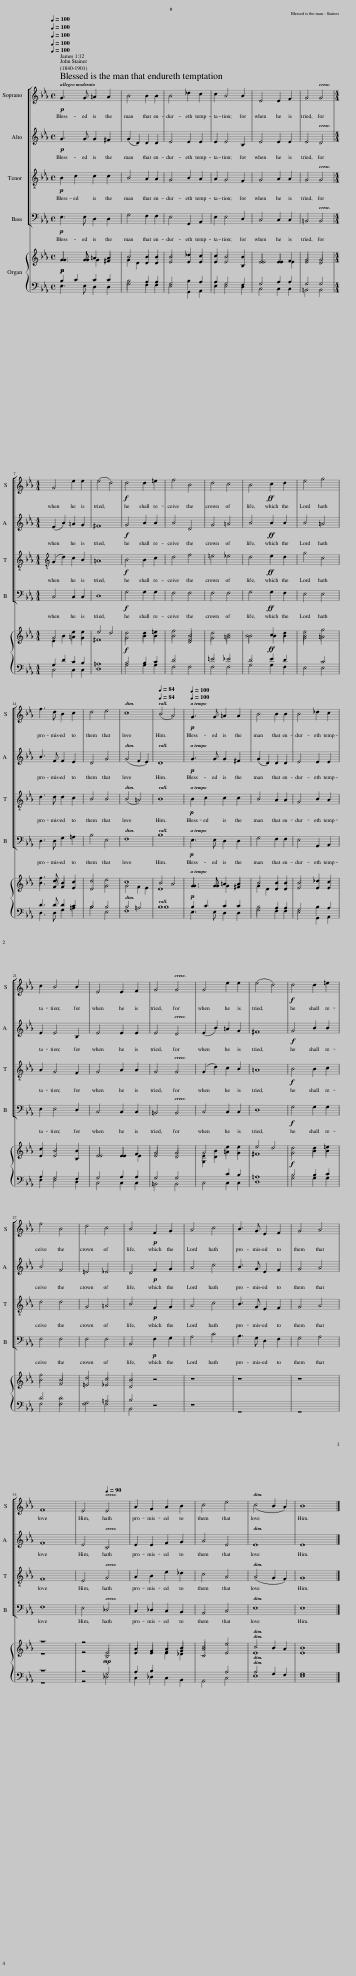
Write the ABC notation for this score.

X:1
%%score [ 1 2 3 4 ] { ( 5 6 ) | ( 7 8 ) }
L:1/8
Q:1/4=100
M:4/4
I:linebreak $
K:Eb
V:1 treble
V:2 treble
V:3 treble-8
V:4 bass
V:5 treble
V:6 treble
V:7 bass
V:8 bass
V:1
!p! G3 G =A2 A2 | B4 B2 B2 | B4 _d2 c2 | c2 B4 B2 | E4 E2 F2 | %5
 G4 G4 |$[M:4/4] G4 e2 e2 | (e4 d4) |!f! d4 d2 =e2 | f4 B4 | %10
 d4 c4 | B4!ff! c2 d2 | e4 g4 |$ f3 d B2 c2 | d4 e4 | %15
 c8 |[Q:1/4=84][Q:1/4=84] (B4 A4) |!p![Q:1/4=100][Q:1/4=100] G3 G =A2 A2 | B4 B2 B2 | B4 _d2 c2 |$ %20
 c2 B4 B2 | E4 E2 F2 | G4 G4 | G4 e2 e2 | (e4 d4) | %25
!f! d4 d2 =e2 |$ f4 B4 | d4 c4 | B4!p! F2 G2 | A4 c4 | %30
 B3 G E2 F2 | G4 A4 |$ F8 | E4[Q:1/4=90] E4 | A2 G2 A2 B2 | %35
 c4 e4 | (c4 B2 A2) | B8 |] %38
V:2
!p! G3 G G2 ^F2 | (G2 D2) D2 D2 | E4 E2 E2 | E2 E4 B,2 | E4 E2 E2 | %5
 E4 D4 |$[M:4/4] (E2 B2) =A2 G2 | ^F8 |!f! G4 B2 B2 | B4 D4 | %10
 G4 =A4 | B4!ff! B2 B2 | B4 =A4 |$ B3 F F2 E2 | D4 G4 | %15
 (G4 F2 E2) | D8 |!p! G3 G G2 ^F2 | (G2 D2) D2 D2 | E4 E2 E2 |$ %20
 E2 E4 B,2 | E4 E2 E2 | E4 D4 | (E2 B2) =A2 G2 | ^F8 | %25
!f! G4 B2 B2 |$ B4 F4 | =E4 _E4 | D4!p! F2 G2 | A4 c4 | %30
 B3 G E2 F2 | G4 A4 |$ F8 | E4 B,4 | E2 E2 F2 G2 | %35
 A4 E4 | E8 | E8 |] %38
V:3
!p! B2 c2 c2 c2 | B4 A2 A2 | G4 B2 A2 | A2 G4 F2 | G4 A2 A2 | %5
 G4 G4 |$[M:4/4][K:treble-8] (G2 d2) c2 B2 | =A8 |!f! B4 B2 c2 | d4 f4 | %10
 =e4 _e4 | d4!ff! e2 d2 | g4 c4 |$ d3 d d2 c2 | B4 B4 | %15
 (B4 =A4) | B8 |!p! B2 c2 c2 c2 | B4 A2 A2 | G4 B2 A2 |$ %20
 A2 G4 F2 | G4 A2 A2 | G4 G4 | (G2 d2) c2 B2 | =A8 | %25
!f! B4 B2 c2 |$ d4 d4 | G4 =A4 | B4!p! F2 G2 | A4 c4 | %30
 B3 G E2 F2 | G4 A4 |$ F8 | E4 G4 | A2 B2 e2 _d2 | %35
 c4 A4 | (A4 G2 F2) | G8 |] %38
V:4
!p! E,3 E, D,2 D,2 | G,4 F,2 F,2 | E,4 G,,2 A,,2 | E,2 E,4 D,2 | C,4 C,2 C,2 | %5
 =B,,4 B,,4 |$[M:4/4] C,4 C,2 C,2 | D,8 |!f! G,4 G,2 G,2 | F,4 F,4 | %10
 F,4 F,4 | G,4!ff! G,2 F,2 | E,4 E,4 |$ D,3 D, G,2 =A,2 | B,4 E,4 | %15
 F,8 | B,8 |!p! E,3 E, D,2 D,2 | G,4 F,2 F,2 | E,4 G,,2 A,,2 |$ %20
 E,2 E,4 D,2 | C,4 C,2 C,2 | =B,,4 B,,4 | C,4 C,2 C,2 | D,8 | %25
!f! G,4 G,2 G,2 |$ F,4 F,4 | F,4 F,4 | B,,4!p! F,2 G,2 | A,4 C4 | %30
 B,3 G, E,2 F,2 | G,4 A,4 |$ F,8 | E,4 _D,4 | C,2 _D,2 C,2 B,,2 | %35
 A,,4 C,4 | E,8 | E,8 |] %38
V:5
!p!!p! G3 G =A2 A2 | B4 B2 B2 | B4 _d2 c2 | c2 B4 B2 | E4 E2 F2 | %5
 G4 G4 |$[M:4/4] G4 e2 e2 | e4 d4 |!f! d4 d2 =e2 | f4 B4 | %10
 d4 c4 | B4!ff! c2 d2 | e4 g4 |$ f3 d B2 c2 | d4 e4 | %15
 c8 | B4 A4 |!p! G3 G =A2 A2 | B4 B2 B2 | B4 _d2 c2 |$ %20
 c2 B4 B2 | E4 E2 F2 | G4 G4 | G4 e2 e2 | e4 d4 | %25
!f! d4 d2 =e2 |$ f4 B4 | d4 c4 | B4 z4 | z8 | %30
 z8 | z8 |$ z8 | z4!mp! E4 | A2 G2 A2 B2 | %35
 c4 e4 | c4 B2 A2 | B8 |] %38
V:6
 G3 G G2 ^F2 | G2 D2 D2 D2 | E4 E2 E2 | E2 E4 B,2 | E4 E2 E2 | %5
 E4 D4 |$[M:4/4] E2 B2 =A2 G2 | ^F8 | G4 B2 B2 | B4 D4 | %10
 G4 =A4 | B4 B2 B2 | B4 =A4 |$ B3 F F2 E2 | D4 G4 | %15
 G4 F2 E2 | D8 | G3 G G2 ^F2 | G2 D2 D2 D2 | E4 E2 E2 |$ %20
 E2 E4 B,2 | E4 E2 E2 | E4 D4 | E2 B2 =A2 G2 | ^F8 | %25
 G4 B2 B2 |$ B4 F4 | =E4 _E4 | D4 x4 | x8 | %30
 x8 | x8 |$ z8 | z4 B,4 | E2 E2 F2 G2 | %35
 A4 E4 | E8 | E8 |] %38
V:7
 B,2 C2 C2 C2 | B,4 A,2 A,2 | G,4 B,2 A,2 | A,2 G,4 F,2 | G,4 A,2 A,2 | %5
 G,4 G,4 |$[M:4/4] G,2 D2 C2 B,2 | =A,8 | B,4 B,2 C2 | D4[I:staff -1] F4 | %10
[I:staff +1] =E4 _E4 | D4 E2 D2 |[I:staff -1] G4[I:staff +1] C4 |$ D3 D D2 C2 | B,4 B,4 | %15
 B,4 =A,4 | B,8 | B,2 C2 C2 C2 | B,4 A,2 A,2 | G,4 B,2 A,2 |$ %20
 A,2 G,4 F,2 | G,4 A,2 A,2 | G,4 G,4 |[I:staff -1] G,2 D2[I:staff +1] C2 B,2 | =A,8 | %25
 B,4 B,2 C2 |$ D4 D4 | x4 =A,4 | B,4 z4 | z8 | %30
 x8 | x8 |$ z8 | z4 G,4 | A,2 B,2[I:staff -1] E2 _D2 | %35
 C4[I:staff +1] A,4 | A,4 G,2 F,2 | G,8 |] %38
V:8
 E,3 E, D,2 D,2 | G,4 F,2 F,2 | E,4 G,,2 A,,2 | E,2 E,4 D,2 | C,4 C,2 C,2 | %5
 =B,,4 B,,4 |$[M:4/4] C,4 C,2 C,2 | D,8 | G,4 G,2 G,2 | F,4 F,4 | %10
 F,4 F,4 | G,4 G,2 F,2 | E,4 E,4 |$ D,3 D, G,2 =A,2 | B,4 E,4 | %15
 F,8 | B,8 | E,3 E, D,2 D,2 | G,4 F,2 F,2 | E,4 G,,2 A,,2 |$ %20
 E,2 E,4 D,2 | C,4 C,2 C,2 | =B,,4 B,,4 | C,4 C,2 C,2 | D,8 | %25
 G,4 G,2 G,2 |$ F,4 F,4 | [F,G,]4 F,4 | B,,4 x4 | x8 | %30
 z8 | z8 |$ z8 | z4 _D,4 | C,2 _D,2 C,2 B,,2 | %35
 A,,4 C,4 | E,8 | E,8 |] %38
